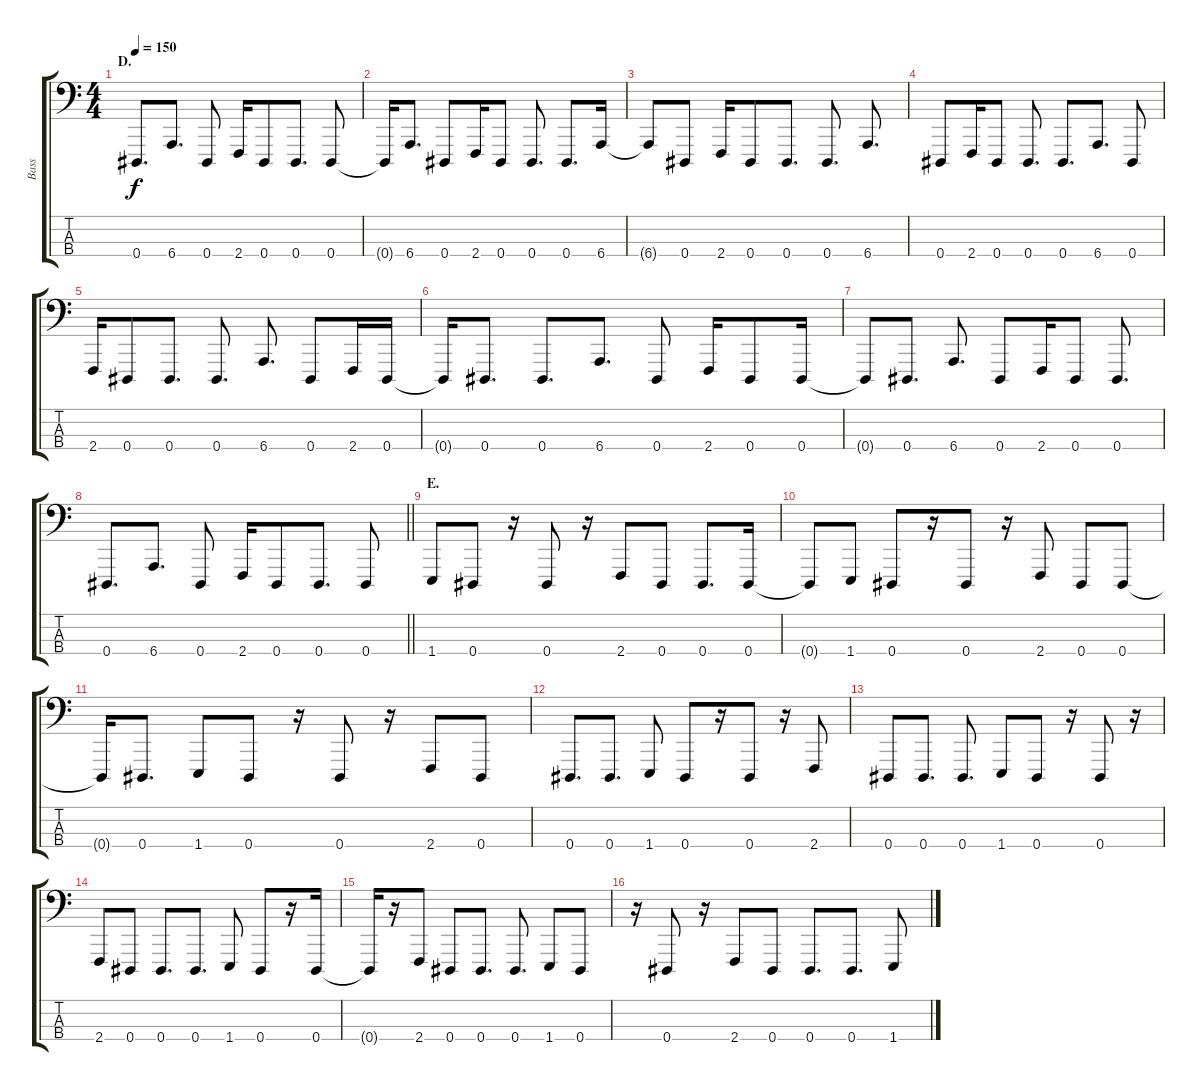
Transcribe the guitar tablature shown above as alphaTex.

\track ("Bass" "Bass") {instrument electricbasspick}
\staff {score tabs}
\tuning (Ab1 Eb1 Bb0 Eb0) {hide}
\ts (4 4)
\section ("" "D.")
\tempo 150
\clef f4
\ks c
0.4.8{d dy f} 6.4.8{d} 0.4.8 2.4.16 0.4.8 0.4.8{d} 0.4.8 |
0.4{t}.16 6.4.8{d} 0.4.8 2.4.16 0.4.8 0.4.8{d} 0.4.8{d} 6.4.16 |
6.4{t}.8 0.4.8 2.4.16 0.4.8 0.4.8{d} 0.4.8{d} 6.4.8{d} |
0.4.8 2.4.16 0.4.8 0.4.8{d} 0.4.8{d} 6.4.8{d} 0.4.8 |
2.4.16 0.4.8 0.4.8{d} 0.4.8{d} 6.4.8{d} 0.4.8 2.4.16 0.4.16 |
0.4{t}.16 0.4.8{d} 0.4.8{d} 6.4.8{d} 0.4.8 2.4.16 0.4.8 0.4.16 |
0.4{t}.8 0.4.8{d} 6.4.8{d} 0.4.8 2.4.16 0.4.8 0.4.8{d} |
\barLineRight lightlight
0.4.8{d} 6.4.8{d} 0.4.8 2.4.16 0.4.8 0.4.8{d} 0.4.8 |
\section ("" "E.")
1.4.8 0.4.8 r.16 0.4.8 r.16 2.4.8 0.4.8 0.4.8{d} 0.4.16 |
0.4{t}.8 1.4.8 0.4.8 r.16 0.4.8 r.16 2.4.8 0.4.8 0.4.8 |
0.4{t}.16 0.4.8{d} 1.4.8 0.4.8 r.16 0.4.8 r.16 2.4.8 0.4.8 |
0.4.8{d} 0.4.8{d} 1.4.8 0.4.8 r.16 0.4.8 r.16 2.4.8 |
0.4.8 0.4.8{d} 0.4.8{d} 1.4.8 0.4.8 r.16 0.4.8 r.16 |
2.4.8 0.4.8 0.4.8{d} 0.4.8{d} 1.4.8 0.4.8 r.16 0.4.16 |
0.4{t}.16 r.16 2.4.8 0.4.8 0.4.8{d} 0.4.8{d} 1.4.8 0.4.8 |
r.16 0.4.8 r.16 2.4.8 0.4.8 0.4.8{d} 0.4.8{d} 1.4.8
